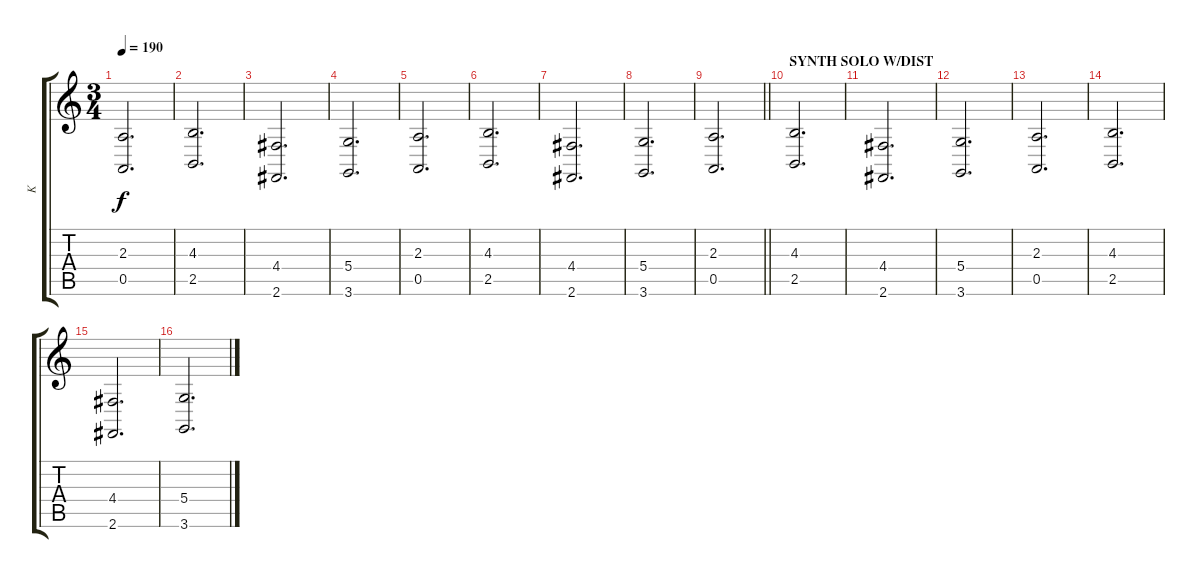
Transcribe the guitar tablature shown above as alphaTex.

\track ("K" "K") {instrument stringensemble1}
\staff {score tabs}
\tuning (E4 B3 G3 D3 A2 E2) {hide}
\ts (3 4)
\tempo 190
\clef g2
\ks c
(2.3 0.5).2{d dy f} |
(4.3 2.5).2{d} |
(4.4 2.6).2{d} |
(5.4 3.6).2{d} |
(2.3 0.5).2{d} |
(4.3 2.5).2{d} |
(4.4 2.6).2{d} |
(5.4 3.6).2{d} |
\barLineRight lightlight
(2.3 0.5).2{d} |
\section ("" "SYNTH SOLO W/DIST")
(4.3 2.5).2{d} |
(4.4 2.6).2{d} |
(5.4 3.6).2{d} |
(2.3 0.5).2{d} |
(4.3 2.5).2{d} |
(4.4 2.6).2{d} |
(5.4 3.6).2{d}
